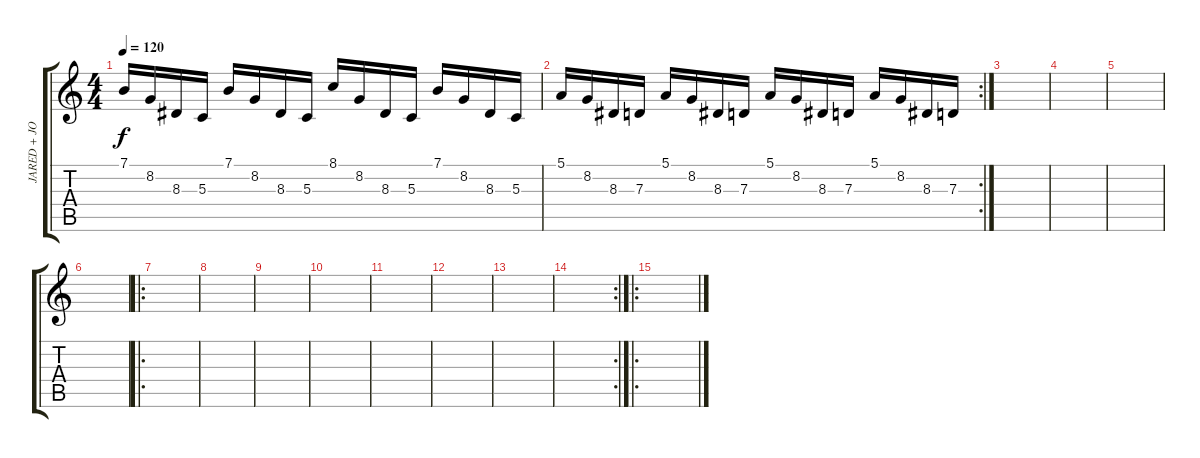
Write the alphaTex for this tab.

\track ("JARED + JOKER" "JARED + JO") {instrument synthstrings2}
\staff {score tabs}
\tuning (E4 B3 G3 D3 A2 E2) {hide}
\ts (4 4)
\tempo 120
\clef g2
\ks c
7.1.16{dy f} 8.2.16 8.3.16 5.3.16 7.1.16 8.2.16 8.3.16 5.3.16 8.1.16 8.2.16 8.3.16 5.3.16 7.1.16 8.2.16 8.3.16 5.3.16 |
\rc 2
5.1.16 8.2.16 8.3.16 7.3.16 5.1.16 8.2.16 8.3.16 7.3.16 5.1.16 8.2.16 8.3.16 7.3.16 5.1.16 8.2.16 8.3.16 7.3.16 |
|
|
|
|
\ro
|
|
|
|
|
|
|
\rc 2
|
\ro
